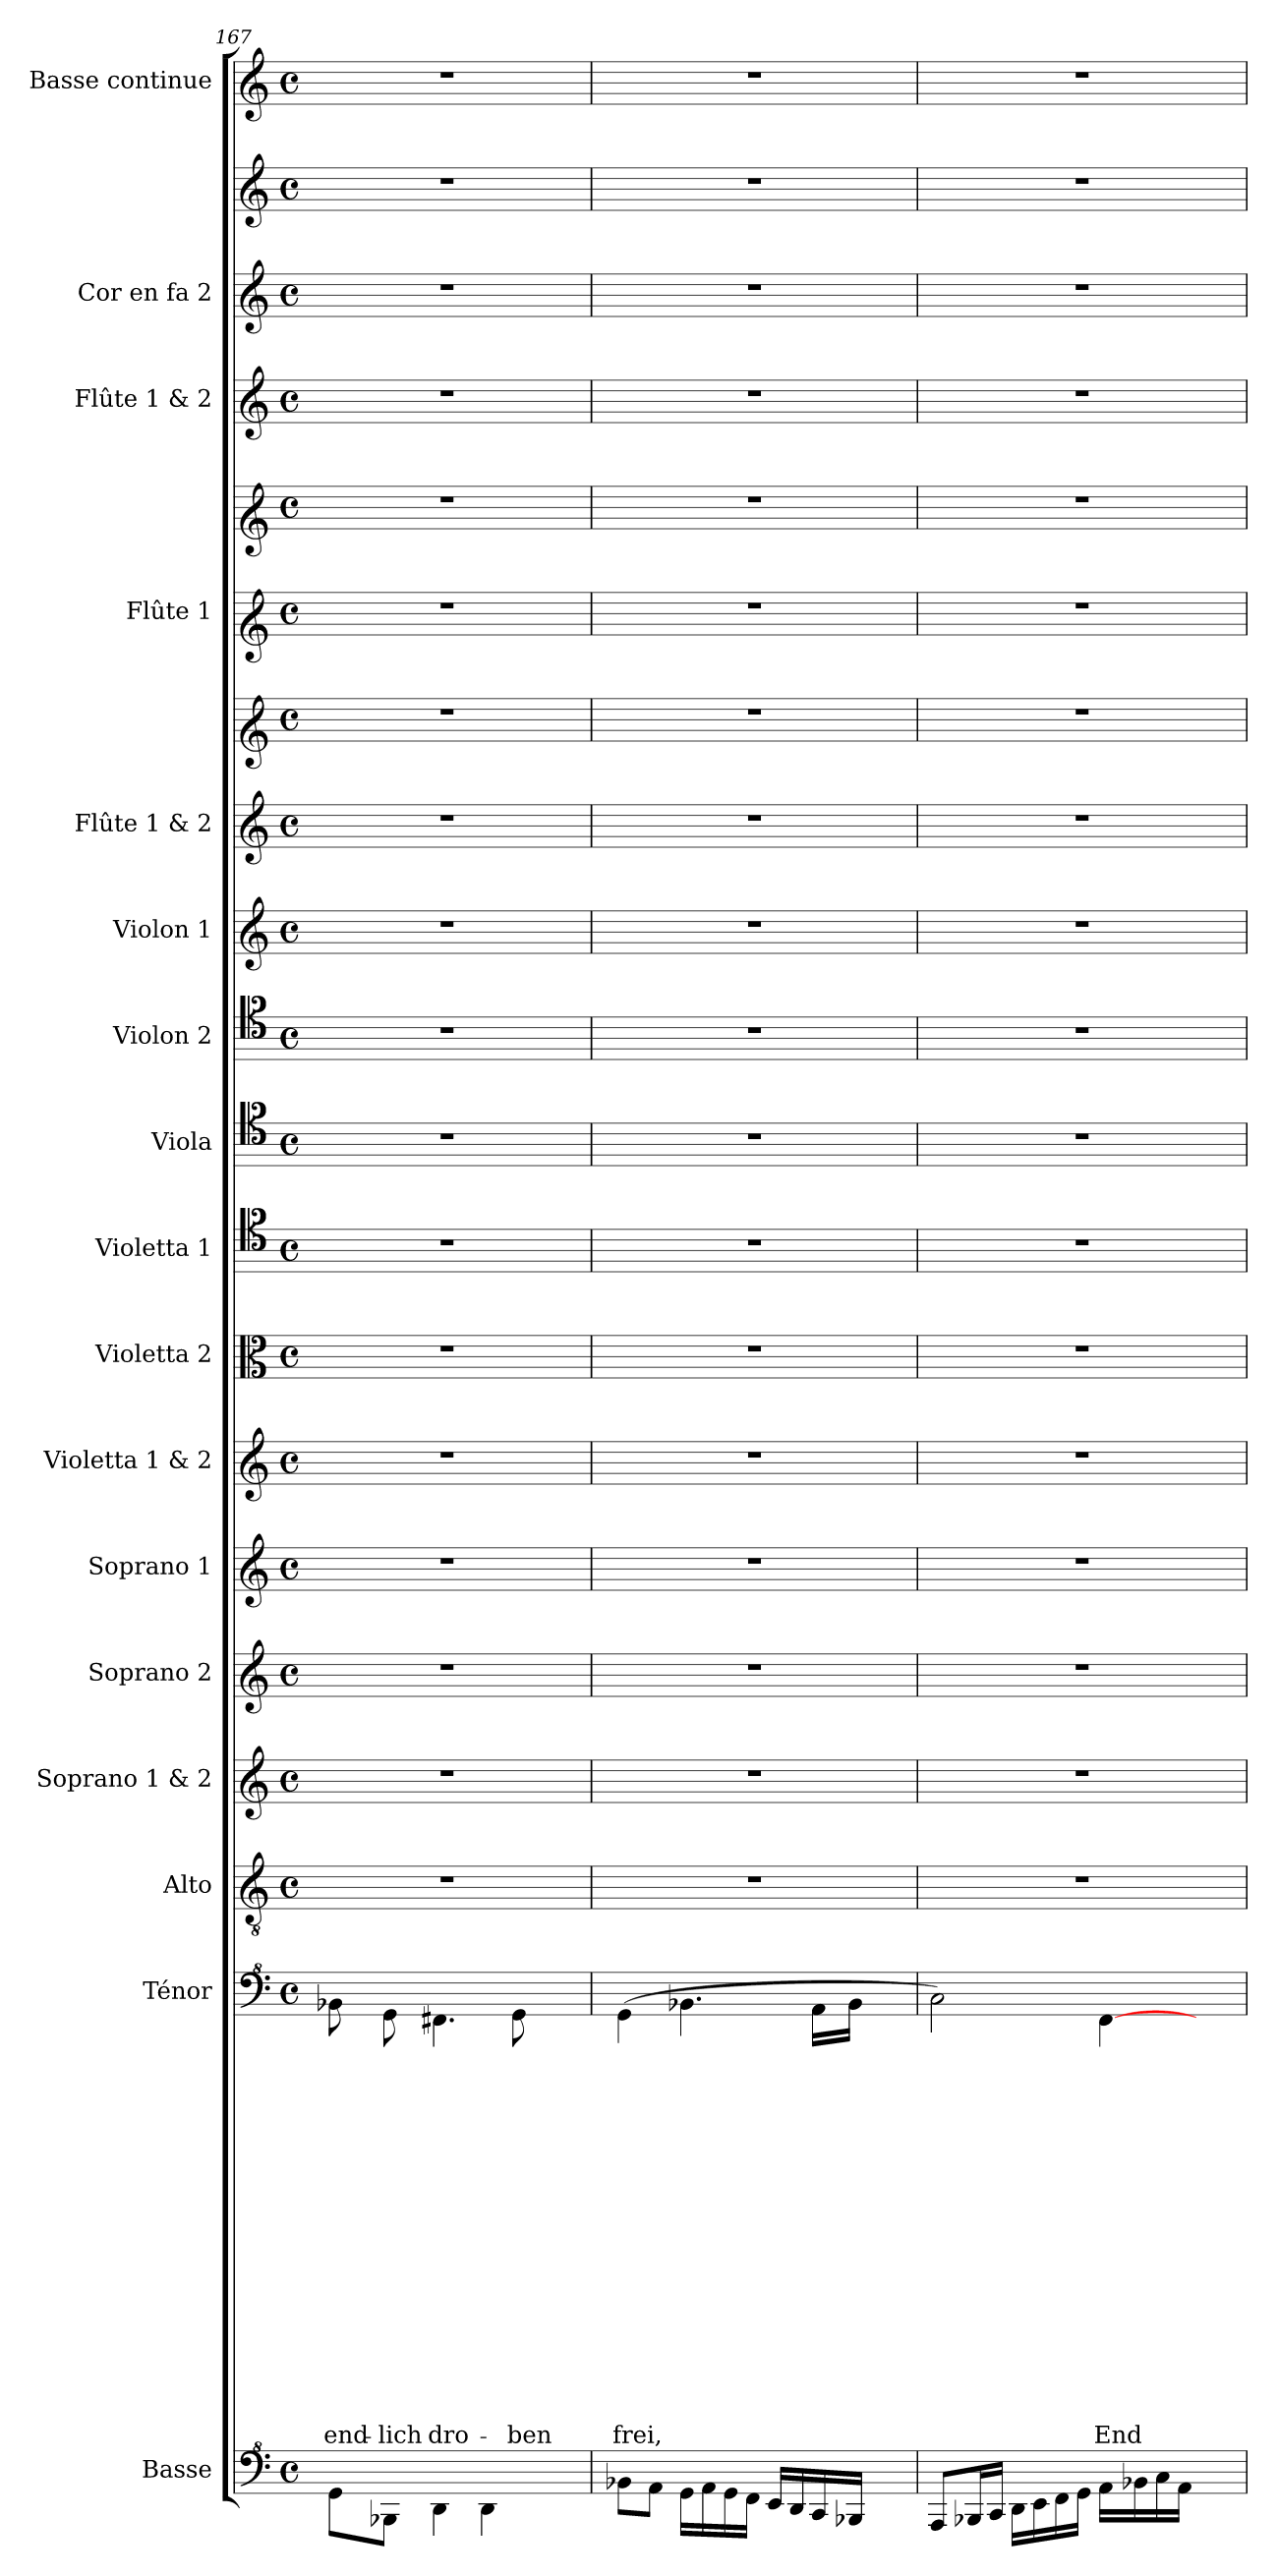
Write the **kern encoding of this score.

**kern	**kern	**text	**text	**text	**text	**text	**text	**text	**text	**text	**text	**text	**text	**text	**text	**text	**text	**text	**kern	**kern	**kern	**kern	**kern	**kern	**kern	**kern	**kern	**kern	**kern	**kern	**kern	**kern	**kern	**kern	**kern	**kern
*part17	*part16	*part16	*part16	*part16	*part16	*part16	*part16	*part16	*part16	*part16	*part16	*part16	*part16	*part16	*part16	*part16	*part16	*part16	*part15	*part14	*part13	*part12	*part11	*part10	*part9	*part8	*part7	*part6	*part5	*part5	*part4	*part4	*part3	*part2	*part2	*part1
*staff20	*staff19	*staff19	*staff19	*staff19	*staff19	*staff19	*staff19	*staff19	*staff19	*staff19	*staff19	*staff19	*staff19	*staff19	*staff19	*staff19	*staff19	*staff19	*staff18	*staff17	*staff16	*staff15	*staff14	*staff13	*staff12	*staff11	*staff10	*staff9	*staff8	*staff7	*staff6	*staff5	*staff4	*staff3	*staff2	*staff1
*I"Basse	*I"Ténor	*	*	*	*	*	*	*	*	*	*	*	*	*	*	*	*	*	*I"Alto	*I"Soprano 1 & 2	*I"Soprano 2	*I"Soprano 1	*I"Violetta 1 & 2	*I"Violetta 2	*I"Violetta 1	*I"Viola	*I"Violon 2	*I"Violon 1	*I"Flûte 1 & 2	*	*I"Flûte 1	*	*I"Flûte 1 & 2	*I"Cor en fa 2	*	*I"Basse continue
*I'Bas	*I'T	*	*	*	*	*	*	*	*	*	*	*	*	*	*	*	*	*	*I'A	*	*I'S 2	*I'S 1	*	*I'Vta 2	*I'Vta 1	*I'Vla	*I'Vln 2	*I'Vln 1	*I'Vln 1	*	*I'Fl 1	*	*	*I'Cor 2	*	*I'BC
*clefF^4	*clefF^4	*	*	*	*	*	*	*	*	*	*	*	*	*	*	*	*	*	*clefGv2	*clefG2	*clefG2	*clefG2	*clefG2	*clefC3	*clefC5	*clefC5	*clefC5	*clefG2	*clefG2	*clefG1	*clefG1	*clefG1	*clefG2	*clefG2	*clefG2	*clefG2
*ITrd7c12	*	*	*	*	*	*	*	*	*	*	*	*	*	*	*	*	*	*	*	*	*	*	*	*	*	*	*	*	*	*	*	*	*	*	*ITrd4c7	*ITrd4c7
*k[]	*k[]	*	*	*	*	*	*	*	*	*	*	*	*	*	*	*	*	*	*k[]	*k[]	*k[]	*k[]	*k[]	*k[]	*k[]	*k[]	*k[]	*k[]	*k[]	*k[]	*k[]	*k[]	*k[]	*k[]	*k[b-]	*k[b-]
*C:	*C:	*	*	*	*	*	*	*	*	*	*	*	*	*	*	*	*	*	*C:	*C:	*C:	*C:	*C:	*C:	*C:	*C:	*C:	*C:	*C:	*C:	*C:	*C:	*C:	*C:	*F:	*F:
*M4/4	*M4/4	*	*	*	*	*	*	*	*	*	*	*	*	*	*	*	*	*	*M4/4	*M4/4	*M4/4	*M4/4	*M4/4	*M4/4	*M4/4	*M4/4	*M4/4	*M4/4	*M4/4	*M4/4	*M4/4	*M4/4	*M4/4	*M4/4	*M4/4	*M4/4
*met(c)	*met(c)	*	*	*	*	*	*	*	*	*	*	*	*	*	*	*	*	*	*met(c)	*met(c)	*met(c)	*met(c)	*met(c)	*met(c)	*met(c)	*met(c)	*met(c)	*met(c)	*met(c)	*met(c)	*met(c)	*met(c)	*met(c)	*met(c)	*met(c)	*met(c)
=167	=167	=167	=167	=167	=167	=167	=167	=167	=167	=167	=167	=167	=167	=167	=167	=167	=167	=167	=167	=167	=167	=167	=167	=167	=167	=167	=167	=167	=167	=167	=167	=167	=167	=167	=167	=167
8GG\L	8B-\	.	.	.	.	.	.	.	.	.	.	.	.	.	.	.	.	end-	1r	1r	1r	1r	1r	1r	1r	1r	1r	1r	1r	1r	1r	1r	1r	1r	1r	1r
8BBB-\J	8G\	.	.	.	.	.	.	.	.	.	.	.	.	.	.	.	.	-lich	.	.	.	.	.	.	.	.	.	.	.	.	.	.	.	.	.	.
4DD\	4.F#X\	.	.	.	.	.	.	.	.	.	.	.	.	.	.	.	.	dro-	.	.	.	.	.	.	.	.	.	.	.	.	.	.	.	.	.	.
4DD\	.	.	.	.	.	.	.	.	.	.	.	.	.	.	.	.	.	.	.	.	.	.	.	.	.	.	.	.	.	.	.	.	.	.	.	.
.	8G\	.	.	.	.	.	.	.	.	.	.	.	.	.	.	.	.	-ben	.	.	.	.	.	.	.	.	.	.	.	.	.	.	.	.	.	.
4ryy	4ryy	.	.	.	.	.	.	.	.	.	.	.	.	.	.	.	.	.	.	.	.	.	.	.	.	.	.	.	.	.	.	.	.	.	.	.
=168	=168	=168	=168	=168	=168	=168	=168	=168	=168	=168	=168	=168	=168	=168	=168	=168	=168	=168	=168	=168	=168	=168	=168	=168	=168	=168	=168	=168	=168	=168	=168	=168	=168	=168	=168	=168
8BB-\L	(>4G\	.	.	.	.	.	.	.	.	.	.	.	.	.	.	.	.	frei,	1r	1r	1r	1r	1r	1r	1r	1r	1r	1r	1r	1r	1r	1r	1r	1r	1r	1r
8AA\J	.	.	.	.	.	.	.	.	.	.	.	.	.	.	.	.	.	.	.	.	.	.	.	.	.	.	.	.	.	.	.	.	.	.	.	.
16GG\LL	4.B-\	.	.	.	.	.	.	.	.	.	.	.	.	.	.	.	.	.	.	.	.	.	.	.	.	.	.	.	.	.	.	.	.	.	.	.
16AA\	.	.	.	.	.	.	.	.	.	.	.	.	.	.	.	.	.	.	.	.	.	.	.	.	.	.	.	.	.	.	.	.	.	.	.	.
16GG\	.	.	.	.	.	.	.	.	.	.	.	.	.	.	.	.	.	.	.	.	.	.	.	.	.	.	.	.	.	.	.	.	.	.	.	.
16FF\JJ	.	.	.	.	.	.	.	.	.	.	.	.	.	.	.	.	.	.	.	.	.	.	.	.	.	.	.	.	.	.	.	.	.	.	.	.
16EE/LL	.	.	.	.	.	.	.	.	.	.	.	.	.	.	.	.	.	.	.	.	.	.	.	.	.	.	.	.	.	.	.	.	.	.	.	.
16DD/	.	.	.	.	.	.	.	.	.	.	.	.	.	.	.	.	.	.	.	.	.	.	.	.	.	.	.	.	.	.	.	.	.	.	.	.
16CC/	16A\LL	.	.	.	.	.	.	.	.	.	.	.	.	.	.	.	.	.	.	.	.	.	.	.	.	.	.	.	.	.	.	.	.	.	.	.
16BBB-/JJ	16B-\JJ	.	.	.	.	.	.	.	.	.	.	.	.	.	.	.	.	.	.	.	.	.	.	.	.	.	.	.	.	.	.	.	.	.	.	.
4ryy	4ryy	.	.	.	.	.	.	.	.	.	.	.	.	.	.	.	.	.	.	.	.	.	.	.	.	.	.	.	.	.	.	.	.	.	.	.
=169	=169	=169	=169	=169	=169	=169	=169	=169	=169	=169	=169	=169	=169	=169	=169	=169	=169	=169	=169	=169	=169	=169	=169	=169	=169	=169	=169	=169	=169	=169	=169	=169	=169	=169	=169	=169
8AAA/L	2c\)	.	.	.	.	.	.	.	.	.	.	.	.	.	.	.	.	.	1r	1r	1r	1r	1r	1r	1r	1r	1r	1r	1r	1r	1r	1r	1r	1r	1r	1r
16BBB-/L	.	.	.	.	.	.	.	.	.	.	.	.	.	.	.	.	.	.	.	.	.	.	.	.	.	.	.	.	.	.	.	.	.	.	.	.
16CC/JJ	.	.	.	.	.	.	.	.	.	.	.	.	.	.	.	.	.	.	.	.	.	.	.	.	.	.	.	.	.	.	.	.	.	.	.	.
16DD\LL	.	.	.	.	.	.	.	.	.	.	.	.	.	.	.	.	.	.	.	.	.	.	.	.	.	.	.	.	.	.	.	.	.	.	.	.
16EE\	.	.	.	.	.	.	.	.	.	.	.	.	.	.	.	.	.	.	.	.	.	.	.	.	.	.	.	.	.	.	.	.	.	.	.	.
16FF\	.	.	.	.	.	.	.	.	.	.	.	.	.	.	.	.	.	.	.	.	.	.	.	.	.	.	.	.	.	.	.	.	.	.	.	.
16GG\JJ	.	.	.	.	.	.	.	.	.	.	.	.	.	.	.	.	.	.	.	.	.	.	.	.	.	.	.	.	.	.	.	.	.	.	.	.
16AA\LL	[4F\	.	.	.	.	.	.	.	.	.	.	.	.	.	.	.	.	End-	.	.	.	.	.	.	.	.	.	.	.	.	.	.	.	.	.	.
16BB-\	.	.	.	.	.	.	.	.	.	.	.	.	.	.	.	.	.	.	.	.	.	.	.	.	.	.	.	.	.	.	.	.	.	.	.	.
16C\	.	.	.	.	.	.	.	.	.	.	.	.	.	.	.	.	.	.	.	.	.	.	.	.	.	.	.	.	.	.	.	.	.	.	.	.
16AA\JJ	.	.	.	.	.	.	.	.	.	.	.	.	.	.	.	.	.	.	.	.	.	.	.	.	.	.	.	.	.	.	.	.	.	.	.	.
4ryy	4ryy	.	.	.	.	.	.	.	.	.	.	.	.	.	.	.	.	.	.	.	.	.	.	.	.	.	.	.	.	.	.	.	.	.	.	.
=	=	=	=	=	=	=	=	=	=	=	=	=	=	=	=	=	=	=	=	=	=	=	=	=	=	=	=	=	=	=	=	=	=	=	=	=
*-	*-	*-	*-	*-	*-	*-	*-	*-	*-	*-	*-	*-	*-	*-	*-	*-	*-	*-	*-	*-	*-	*-	*-	*-	*-	*-	*-	*-	*-	*-	*-	*-	*-	*-	*-	*-
